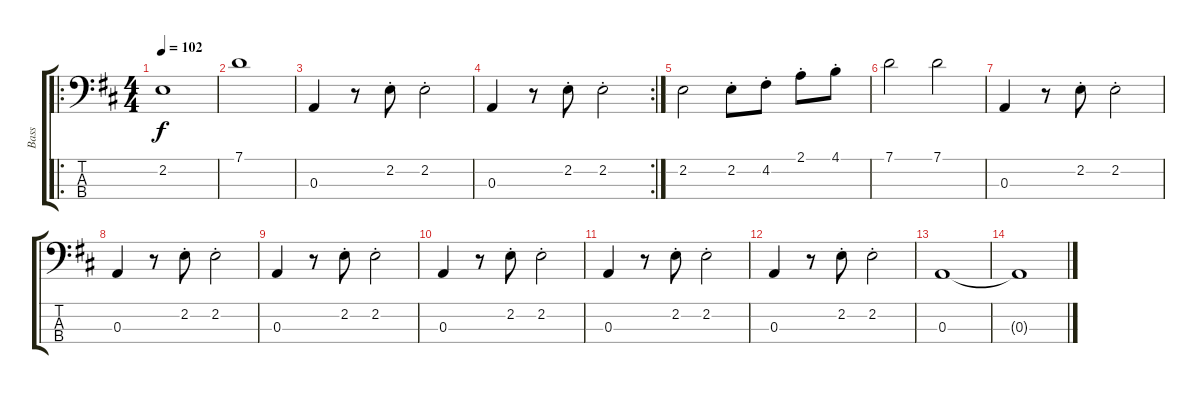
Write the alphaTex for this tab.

\track ("Bass" "Bass") {instrument acousticbass}
\staff {score tabs}
\tuning (G2 D2 A1 E1) {hide}
\ro
\ts (4 4)
\tempo 102
\clef f4
\ks d
2.2.1{dy f} |
7.1.1 |
0.3.4 r.8 2.2{st}.8 2.2{st}.2 |
\rc 2
0.3.4 r.8 2.2{st}.8 2.2{st}.2 |
2.2.2 2.2{st}.8 4.2{st}.8 2.1{st}.8 4.1{st}.8 |
7.1.2 7.1.2 |
0.3.4 r.8 2.2{st}.8 2.2{st}.2 |
0.3.4 r.8 2.2{st}.8 2.2{st}.2 |
0.3.4 r.8 2.2{st}.8 2.2{st}.2 |
0.3.4 r.8 2.2{st}.8 2.2{st}.2 |
0.3.4 r.8 2.2{st}.8 2.2{st}.2 |
0.3.4 r.8 2.2{st}.8 2.2{st}.2 |
0.3.1 |
0.3{t}.1
